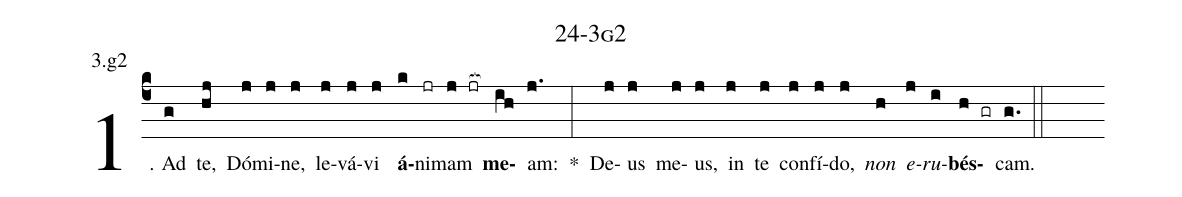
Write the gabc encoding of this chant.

name: 24-3g2;
annotation: 3.g2;
%%
(c4)1. Ad(g) te,(hj) Dó(j)mi(j)ne,(j) le(j)vá(j)vi(j) <b>á</b>(k)ni(jr)mam(j jr[ocb:1{]) <b>me</b>(ih[ocb:0}])am:(j.) *(:) De(j)us(j) me(j)us,(j) in(j) te(j) con(j)fí(j)do,(j) <i>non</i>(h) <i>e</i>(j)<i>ru</i>(i)<b>bés</b>(h gr)cam.(g.) (::)
